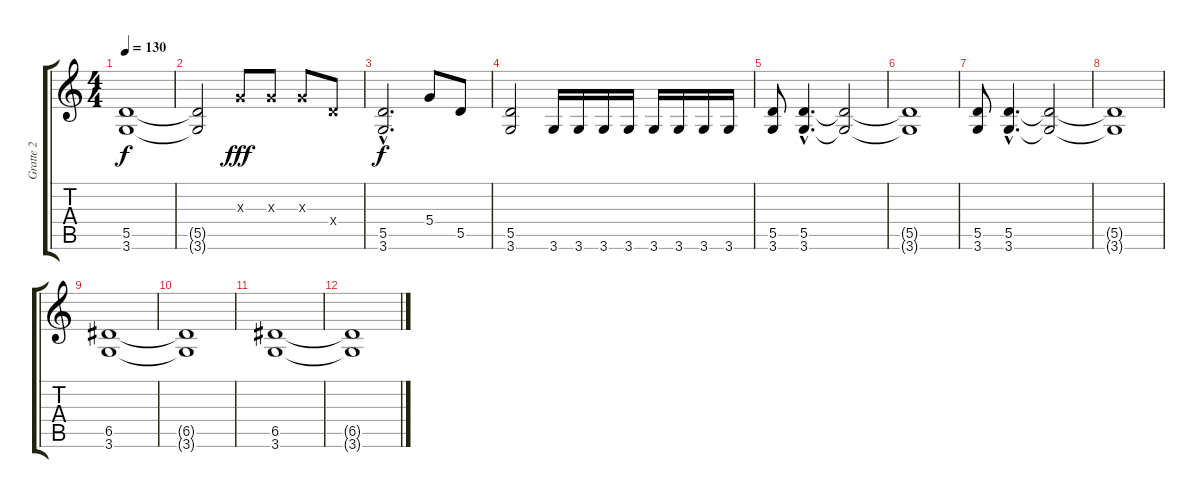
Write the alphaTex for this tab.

\track ("Gratte 2" "Gratte 2") {instrument overdrivenguitar}
\staff {score tabs}
\tuning (E4 B3 G3 D3 A2 E2) {hide}
\ts (4 4)
\tempo 130
\clef g2
\ks c
(5.5 3.6).1{dy f} |
(5.5{t} 3.6{t}).2 0.3{x}.8{dy fff} 0.3{x}.8 0.3{x}.8 0.4{x}.8 |
(5.5{hac} 3.6{hac}).2{d dy f} 5.4.8 5.5.8 |
(5.5 3.6).2 3.6.16 3.6.16 3.6.16 3.6.16 3.6.16 3.6.16 3.6.16 3.6.16 |
(5.5 3.6).8 (5.5{hac} 3.6{hac}).4{d} (5.5{t} 3.6{t}).2 |
(5.5{t} 3.6{t}).1 |
(5.5 3.6).8 (5.5{hac} 3.6{hac}).4{d} (5.5{t} 3.6{t}).2 |
(5.5{t} 3.6{t}).1 |
(6.5 3.6).1 |
(6.5{t} 3.6{t}).1 |
(6.5 3.6).1 |
(6.5{t} 3.6{t}).1
